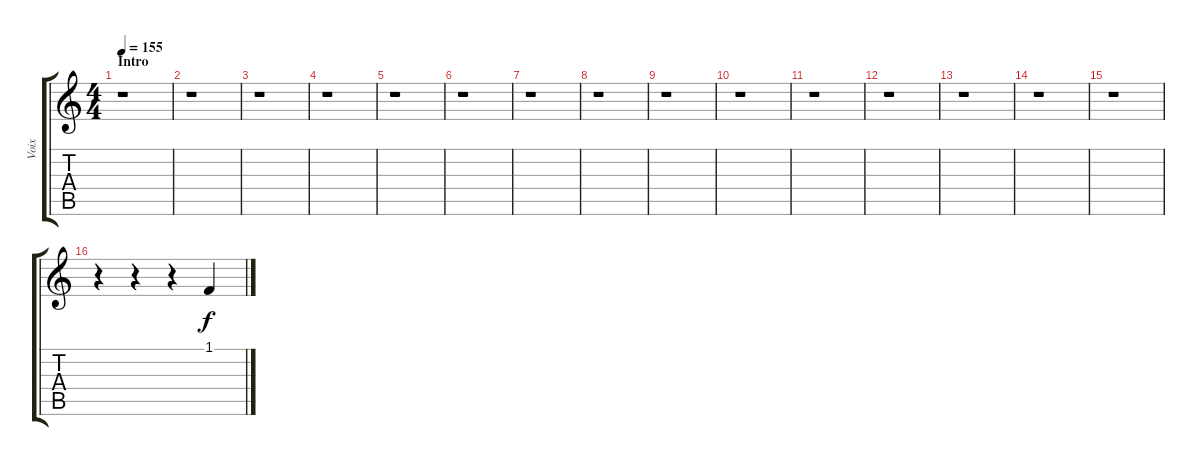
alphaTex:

\track ("Voix" "Voix") {instrument lead6voice}
\staff {score tabs}
\tuning (E4 B3 G3 D3 A2 E2) {hide}
\ts (4 4)
\section ("" "Intro")
\tempo 155
\clef g2
\ks c
r.1{dy f instrument lead6voice} |
r.1 |
r.1 |
r.1 |
r.1 |
r.1 |
r.1 |
r.1 |
r.1 |
r.1 |
r.1 |
r.1 |
r.1 |
r.1 |
r.1 |
r.4 r.4 r.4 1.1.4
